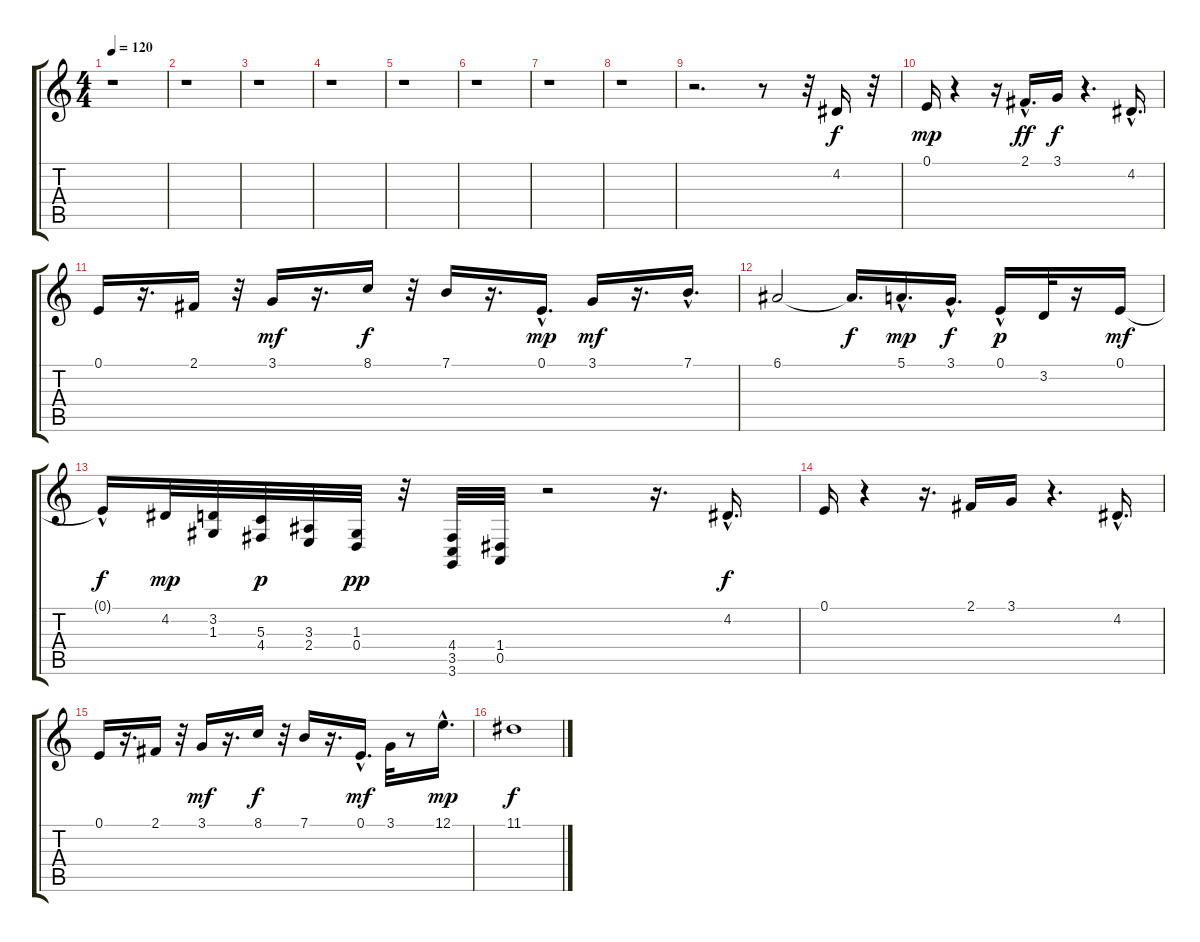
\track "" {instrument flute}
\staff {score tabs}
\tuning (E4 B3 G3 D3 A2 E2) {hide}
\ts (4 4)
\tempo 120
\clef g2
\ks c
r.1{dy f} |
r.1 |
r.1 |
r.1 |
r.1 |
r.1 |
r.1 |
r.1 |
r.2{d} r.8 r.32 4.2.16 r.32 |
0.1.16{dy mp} r.4 r.16 2.1{hac}.16{d dy ff} 3.1.16{dy f} r.4{d} 4.2{hac}.16{d} |
0.1.16 r.16{d} 2.1.16 r.32 3.1.16{dy mf} r.16{d} 8.1.16{dy f} r.32 7.1.16 r.16{d} 0.1{hac}.16{d dy mp} 3.1.16{dy mf} r.16{d} 7.1{hac}.16{d} |
6.1.2 6.1{t}.16{d dy f} 5.1{hac}.16{d dy mp} 3.1{hac}.16{d dy f} 0.1{hac}.16{dy p} 3.2.32 r.16 0.1.16{dy mf} |
0.1{hac t}.16{dy f} 4.2.32{dy mp} (3.2 1.3).32 (5.3 4.4).32{dy p} (3.3 2.4).32 (1.3 0.4).32{dy pp} r.32 (4.4 3.5 3.6).32 (1.4 0.5).32 r.2 r.16{d} 4.2{hac}.16{d dy f} |
0.1.16 r.4 r.16{d} 2.1.16 3.1.16 r.4{d} 4.2{hac}.16{d} |
0.1.16 r.16{d} 2.1.16 r.32 3.1.16{dy mf} r.16{d} 8.1.16{dy f} r.32 7.1.16 r.16{d} 0.1{hac}.16{d dy mf} 3.1.32 r.8 12.1{hac}.16{d dy mp} |
11.1.1{dy f}
